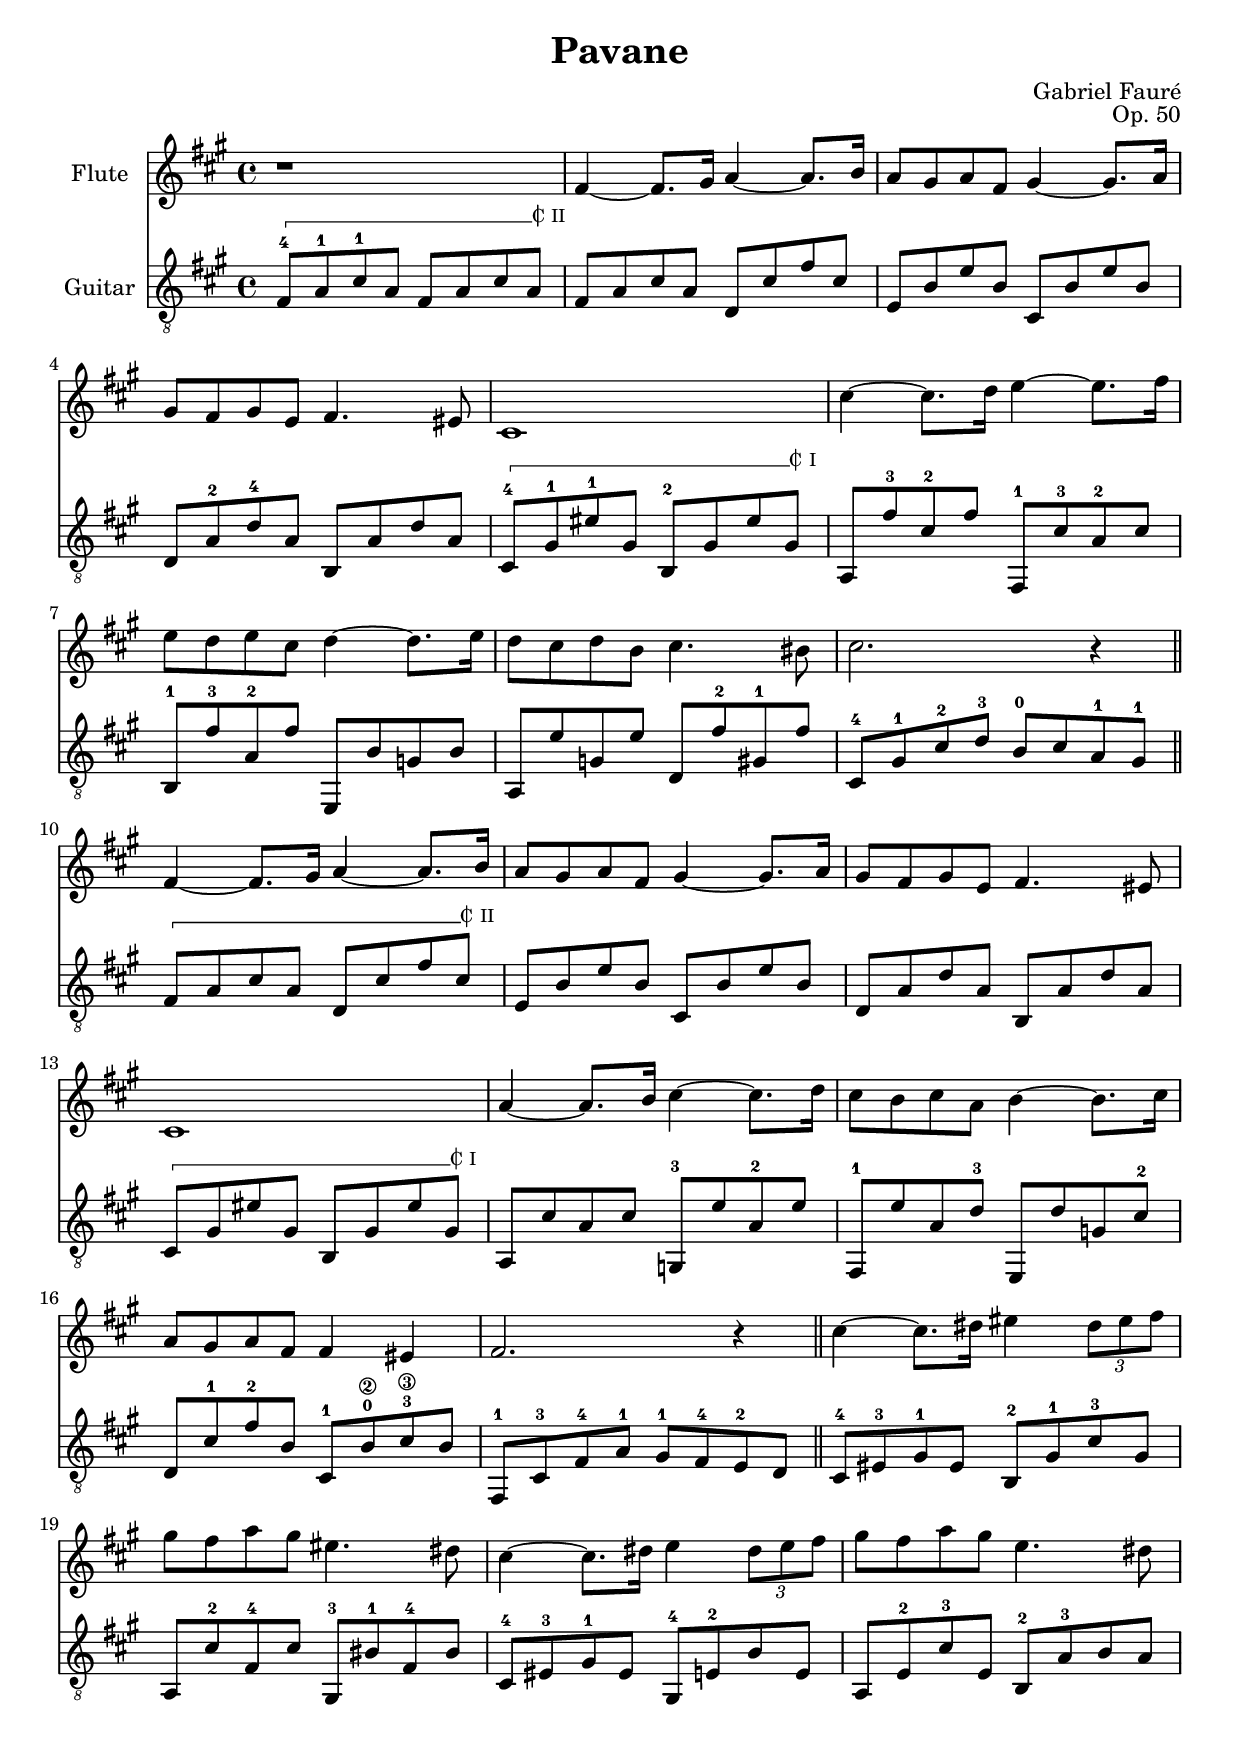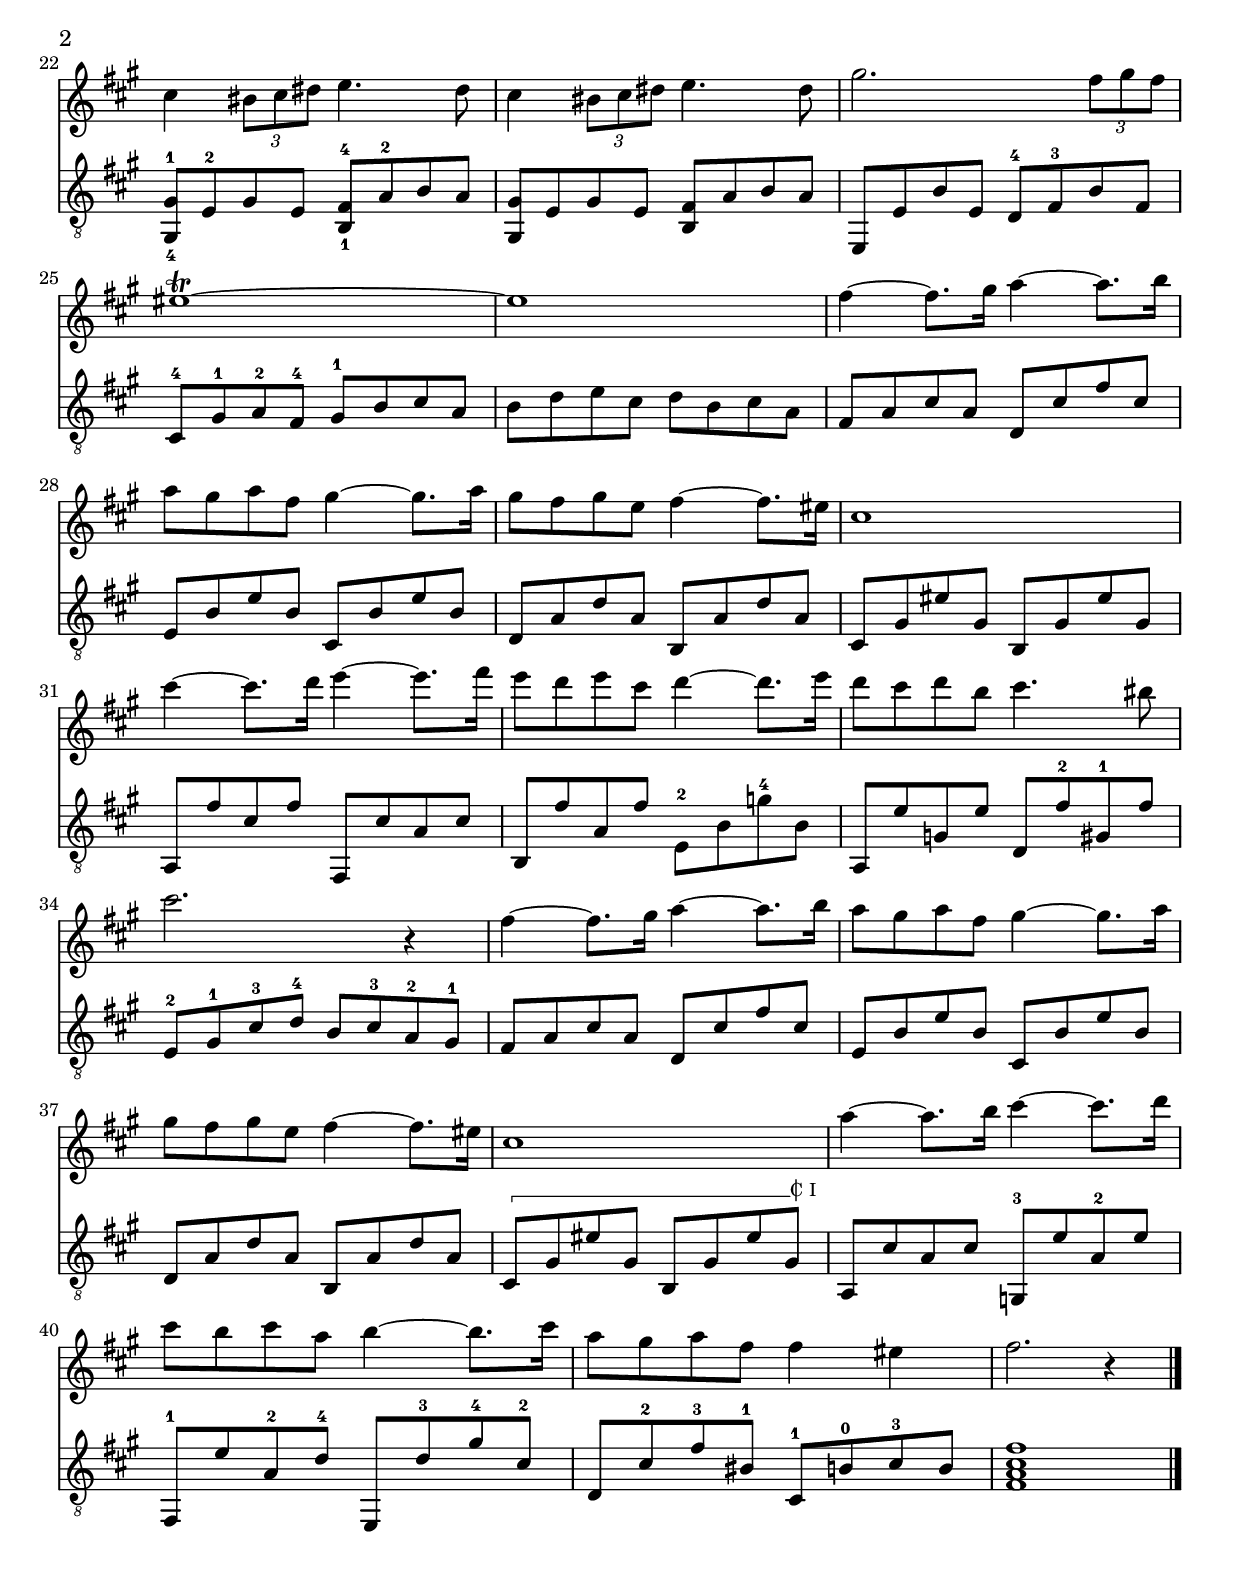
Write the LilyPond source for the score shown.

\version "2.18.2"

%% %%%%%%%  Cut here ----- Start 'bbarred.ly'

%% C with slash -------------------------------
cWithSlash = \markup {
  \combine \roman C \translate #'(0.6 . -0.4) \draw-line #'(0 . 2.0)
}
%% Span -----------------------------------
%% Syntax: \bbarre #"text" { notes } - text = any number of box
bbarre =
#(define-music-function (barre location str music) (string? ly:music?)
                        (let ((elts (extract-named-music music '(NoteEvent EventChord))))
                          (if (pair? elts)
                            (let ((first-element (first elts))
                                  (last-element (last elts)))
                              (set! (ly:music-property first-element 'articulations)
                                (cons (make-music 'TextSpanEvent 'span-direction -1)
                                      (ly:music-property first-element 'articulations)))
                              (set! (ly:music-property last-element 'articulations)
                                (cons (make-music 'TextSpanEvent 'span-direction 1)
                                      (ly:music-property last-element 'articulations))))))
                        #{
                        \once \override TextSpanner.font-size = #-2
                        \once \override TextSpanner.font-shape = #'upright
                        \once \override TextSpanner.staff-padding = #3
                        \once \override TextSpanner.style = #'line
                        \once \override TextSpanner.to-barline = ##f
                        \once \override TextSpanner.bound-details =
                        #`((left
                             (text . ,#{ \markup { \draw-line #'( 0 . -.5) } #})
                             (Y . 0)
                             (padding . 0.25)
                             (attach-dir . -2))
                           (right
                             (text . ,#{ \markup { \cWithSlash #str } #})
                             (Y . 0)
                             (padding . 0.25)
                             (attach-dir . 2)))
                        %% uncomment this line for make full barred
                        % \once  \override TextSpanner.bound-details.left.text =  \markup { "B" #str }
                        $music
                        #})

%% %%%%%%%  Cut here ----- End 'bbarred.ly'


\header{
  title = "Pavane"
  opus = "Op. 50"
  composer = "Gabriel Fauré"
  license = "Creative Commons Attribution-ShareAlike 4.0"
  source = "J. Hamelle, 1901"
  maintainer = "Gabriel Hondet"
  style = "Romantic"
  date = "1887"
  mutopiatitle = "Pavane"
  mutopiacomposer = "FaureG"
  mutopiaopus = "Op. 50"
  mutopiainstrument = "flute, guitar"
}

flute = {
         r1|
         fis'4~  fis'8. gis'16 a'4~  a'8. b'16|
         a'8 gis' a' fis' gis'4~  gis'8. a'16|
         gis'8 fis' gis' e' fis'4. eis'8|
%5
         cis'1|
         cis''4~  cis''8. d''16 e''4~  e''8. fis''16|
         e''8 d'' e'' cis'' d''4~  d''8. e''16|
         d''8 cis'' d'' b' cis''4. bis'8|
         cis''2. r4\bar "||"
%10
         fis'~  fis'8. gis'16 a'4~  a'8. b'16|
         a'8 gis' a' fis' gis'4~  gis'8. a'16|
         gis'8 fis' gis' e' fis'4. eis'8|
         cis'1|
         a'4~  a'8. b'16 cis''4~  cis''8. d''16|
%15
         cis''8 b' cis'' a' b'4~ b'8. cis''16|
         a'8 gis' a' fis' fis'4 eis'|
         fis'2. r4\bar "||"
         cis''~  cis''8. dis''16 eis''4 \tuplet 3/2 { dis''8 eis'' fis'' }|
         gis'' fis'' a'' gis'' eis''4. dis''8|
%20
         cis''4~  cis''8. dis''16 e''4 \tuplet 3/2 { dis''8 e'' fis'' }|
         gis'' fis'' a'' gis'' e''4. dis''8|
         cis''4 \tuplet 3/2 { bis'8 cis'' dis'' } e''4. dis''8|
         cis''4 \tuplet 3/2 { bis'8 cis'' dis'' } e''4. dis''8|
         gis''2. \tuplet 3/2 { fis''8 gis'' fis'' }|
%25
         eis''1-\trill~ |
         eis''1|
         fis''4~  fis''8. gis''16 a''4~  a''8. b''16|
         a''8 gis'' a'' fis'' gis''4~  gis''8. a''16|
         gis''8 fis'' gis'' e'' fis''4~  fis''8. eis''16|
%30
         cis''1|
         cis'''4~  cis'''8. d'''16 e'''4~  e'''8. fis'''16|
         e'''8 d''' e''' cis''' d'''4~  d'''8. e'''16|
         d'''8 cis''' d''' b'' cis'''4. bis''8|
         cis'''2. r4|
%35
         fis''~  fis''8. gis''16 a''4~  a''8. b''16|
         a''8 gis'' a'' fis'' gis''4~  gis''8. a''16|
         gis''8 fis'' gis'' e'' fis''4~  fis''8. eis''16|
         cis''1|
         a''4~  a''8. b''16 cis'''4~  cis'''8. d'''16|
%40
         cis'''8 b'' cis''' a'' b''4~  b''8. cis'''16|
         a''8 gis'' a'' fis'' fis''4 eis''|
         fis''2. r4\bar "|."
       }


guitar = {
         \bbarre #"II" {fis8-4 a-1 cis'-1 a fis a cis' a} |
         fis a cis' a d cis' fis' cis'|
         e b e' b cis b e' b|
         d a-2 d'-4 a b, a d' a|
%5
         \bbarre #"I" {cis-4 gis-1 eis'-1 gis b,-2 gis eis' gis} |
         a, fis'-3 cis'-2 fis' fis,-1 cis'-3 a-2 cis'|
         b,-1 fis'-3 a-2 fis' e, b g b|
         a, e' g e' d fis'-2 gis-1 fis'|
         cis-4 gis-1 cis'-2 d'-3 b-0 cis' a-1 gis-1|
%10
         \bbarre #"II" {fis a cis' a d cis' fis' cis'} |
         e b e' b cis b e' b|
         d a d' a b, a d' a|
         \bbarre #"I" {cis gis eis' gis b, gis eis' gis} |
         a, cis' a cis' g,-3 e' a-2 e'|
%15
         fis,-1 e' a d'-3 e, d' g cis'-2|
         d cis'-1 fis'-2 b cis-1 b-0\2 cis'-3\3 b |
         fis,8-1 cis-3 fis-4 a-1 gis-1 fis-4 e-2 d|
         cis-4 eis-3 gis-1 eis b,-2 gis-1 cis'-3 gis|
         a, cis'-2 fis-4 cis' gis,-3 bis-1 fis-4 bis|
%20
         cis-4 eis-3 gis-1 eis gis,-4 e-2 b e|
         a, e-2 cis'-3 e b,-2 a-3 b a|
         < gis,-4 gis-1> e-2 gis e < b,-1 fis-4> a-2 b a|
         < gis, gis> e gis e < b, fis> a b a|
         e, e b e d-4 fis-3 b fis|
%25
         cis-4 gis-1 a-2 fis-4 gis-1 b cis' a|
         b d' e' cis' d' b cis' a|
         fis a cis' a d cis' fis' cis'|
         e b e' b cis b e' b|
         d a d' a b, a d' a|
%30
         cis gis eis' gis b, gis eis' gis|
         a, fis' cis' fis' fis, cis' a cis'|
         b, fis' a fis' e-2 b g'-4 b|
         a, e' g e' d fis'-2 gis-1 fis'|
         e-2 gis-1 cis'-3 d'-4 b cis'-3 a-2 gis-1|
%35
         fis a cis' a d cis' fis' cis'|
         e b e' b cis b e' b|
         d a d' a b, a d' a|
         \bbarre #"I" {cis gis eis' gis b, gis eis' gis} |
         a, cis' a cis' g,-3 e' a-2 e'|
%40
         fis,-1 e' a-2 d'-4 e, d'-3 gis'-4 cis'-2|
         d cis'-2 fis'-3 bis-1 cis-1 b-0 cis'-3 b|
%         fis, a b gis a fis gis e|
         < fis a cis' fis' >1
       }
\score {
  <<
    \new Staff \with {
      instrumentName = #"Flute"
      midiInstrument = #"flute"
    } {\clef "treble" \key a \major \flute}
    \new Staff \with {
      instrumentName = #"Guitar"
      midiInstrument = #"acoustic guitar (nylon)"
    } {\clef "treble_8" \key a \major \time 4/4 \guitar}
  >>
  \layout{}
  \midi{}
}
